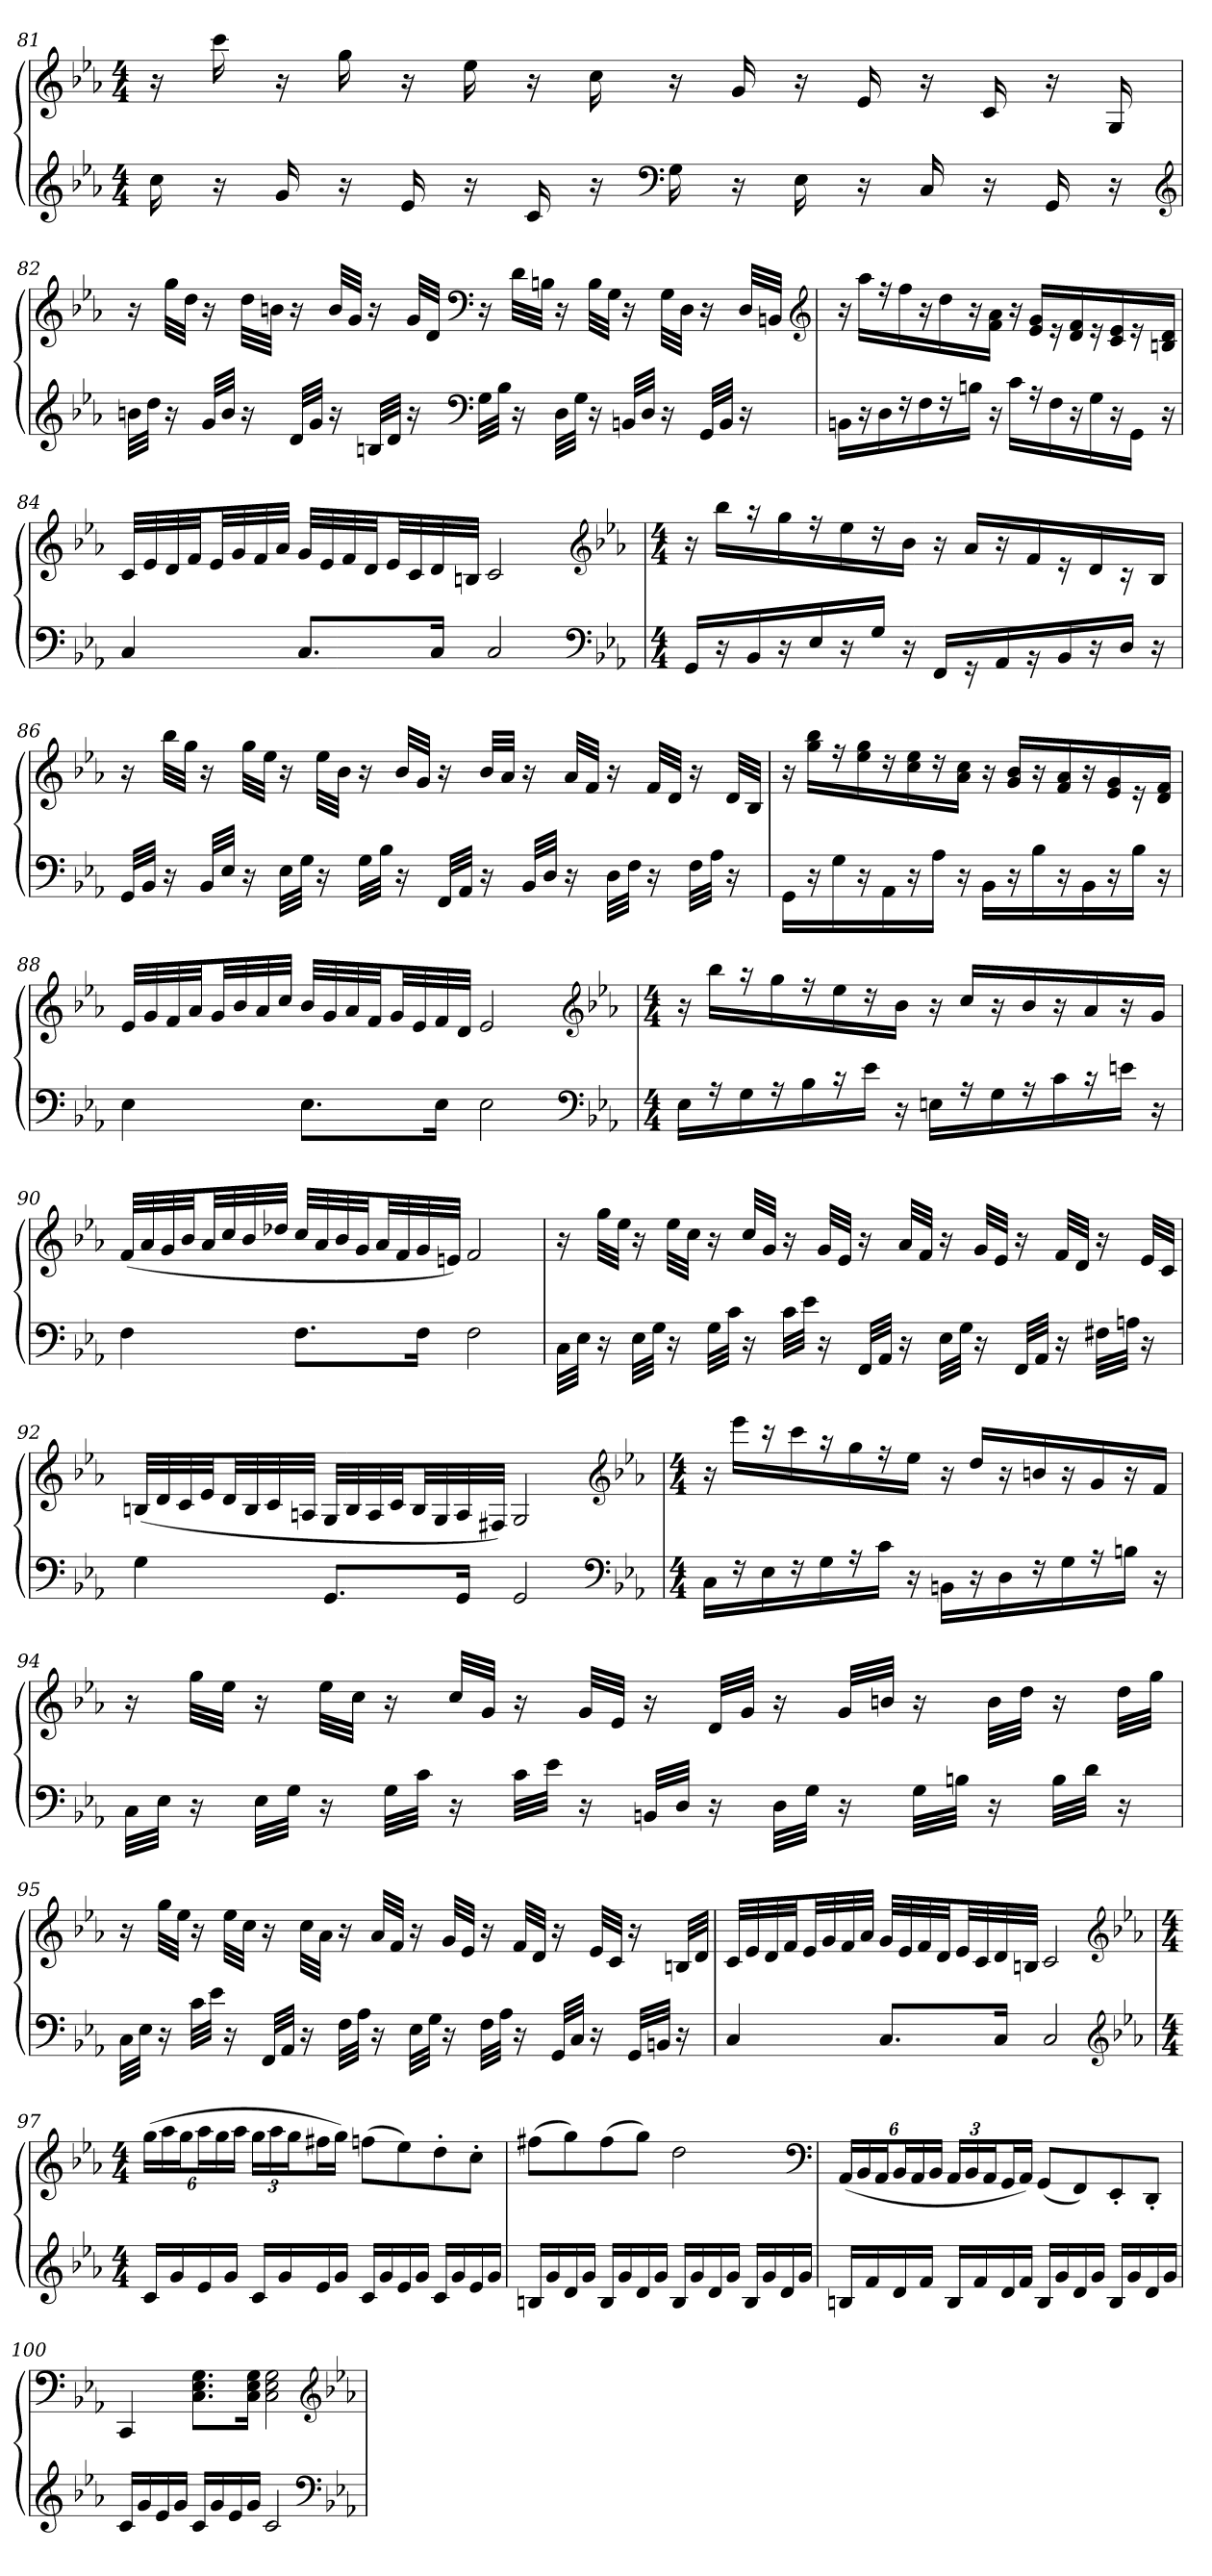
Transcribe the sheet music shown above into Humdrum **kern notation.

**kern	**kern
*part1	*part1
*staff2	*staff1
*clefG2	*clefG2
*k[b-e-a-]	*k[b-e-a-]
*c:	*c:
*M4/4	*M4/4
=81	=81
16cc	16r
16r	16ccc
16g	16r
16r	16gg
16e-	16r
16r	16ee-
16c	16r
16r	16cc
*clefF4	*
16G	16r
16r	16g
16E-	16r
16r	16e-
16C	16r
16r	16c
16GG	16r
16r	16G
*clefG2	*
=82	=82
32bnLLL	16r
32ddJJJ	.
16r	32ggLLL
.	32ddJJJ
32gLLL	16r
32bJJJ	.
16r	32ddLLL
.	32bnJJJ
32dLLL	16r
32gJJJ	.
16r	32bLLL
.	32gJJJ
32BnLLL	16r
32dJJJ	.
16r	32gLLL
.	32dJJJ
*clefF4	*clefF4
32GLLL	16r
32BJJJ	.
16r	32dLLL
.	32BnJJJ
32DLLL	16r
32GJJJ	.
16r	32BLLL
.	32GJJJ
32BBnLLL	16r
32DJJJ	.
16r	32GLLL
.	32DJJJ
32GGLLL	16r
32BBJJJ	.
16r	32DLLL
.	32BBnJJJ
*	*clefG2
=83	=83
16BBnLL	16r
16r	16aa-LL
16D	16r
16r	16ff
16F	16r
16r	16dd
16BnJJ	16r
16r	16f 16a-JJ
16cLL	16r
16r	16e- 16gLL
16F	16r
16r	16d 16f
16G	16r
16r	16c 16e-
16GGJJ	16r
16r	16Bn 16dJJ
=84	=84
4C	32cLLL
.	32e-
.	32d
.	32fJJ
.	32e-LL
.	32g
.	32f
.	32a-JJJ
8.CL	32gLLL
.	32e-
.	32f
.	32dJJ
.	32e-LL
.	32c
16CJk	32d
.	32BnJJJ
2C	2c
*clefF4	*clefG2
*k[b-e-a-]	*k[b-e-a-]
*c:	*c:
=85	=85
*M4/4	*M4/4
16GGLL	16r
16r	16bb-LL
16BB-	16r
16r	16gg
16E-	16r
16r	16ee-
16GJJ	16r
16r	16b-JJ
16FFLL	16r
16r	16a-LL
16AA-	16r
16r	16f
16BB-	16r
16r	16d
16DJJ	16r
16r	16B-JJ
=86	=86
32GGLLL	16r
32BB-JJJ	.
16r	32bb-LLL
.	32ggJJJ
32BB-LLL	16r
32E-JJJ	.
16r	32ggLLL
.	32ee-JJJ
32E-LLL	16r
32GJJJ	.
16r	32ee-LLL
.	32b-JJJ
32GLLL	16r
32B-JJJ	.
16r	32b-LLL
.	32gJJJ
32FFLLL	16r
32AA-JJJ	.
16r	32b-LLL
.	32a-JJJ
32BB-LLL	16r
32DJJJ	.
16r	32a-LLL
.	32fJJJ
32DLLL	16r
32FJJJ	.
16r	32fLLL
.	32dJJJ
32FLLL	16r
32A-JJJ	.
16r	32dLLL
.	32B-JJJ
=87	=87
16GGLL	16r
16r	16gg 16bb-LL
16G	16r
16r	16ee- 16gg
16AA-	16r
16r	16cc 16ee-
16A-JJ	16r
16r	16a- 16ccJJ
16BB-LL	16r
16r	16g 16b-LL
16B-	16r
16r	16f 16a-
16BB-	16r
16r	16e- 16g
16B-JJ	16r
16r	16d 16fJJ
=88	=88
4E-	32e-LLL
.	32g
.	32f
.	32a-JJ
.	32gLL
.	32b-
.	32a-
.	32ccJJJ
8.E-L	32b-LLL
.	32g
.	32a-
.	32fJJ
.	32gLL
.	32e-
16E-Jk	32f
.	32dJJJ
2E-	2e-
*clefF4	*clefG2
*k[b-e-a-]	*k[b-e-a-]
*c:	*c:
=89	=89
*M4/4	*M4/4
16E-LL	16r
16r	16bb-LL
16G	16r
16r	16gg
16B-	16r
16r	16ee-
16e-JJ	16r
16r	16b-JJ
16EnLL	16r
16r	16ccLL
16G	16r
16r	16b-
16c	16r
16r	16a-
16enJJ	16r
16r	16gJJ
=90	=90
4F	(32fLLL
.	32a-
.	32g
.	32b-JJ
.	32a-LL
.	32cc
.	32b-
.	32dd-XJJJ
8.FL	32ccLLL
.	32a-
.	32b-
.	32gJJ
.	32a-LL
.	32f
16FJk	32g
.	32enJJJ)
2F	2f
=91	=91
32CLLL	16r
32E-JJJ	.
16r	32ggLLL
.	32ee-JJJ
32E-LLL	16r
32GJJJ	.
16r	32ee-LLL
.	32ccJJJ
32GLLL	16r
32cJJJ	.
16r	32ccLLL
.	32gJJJ
32cLLL	16r
32e-JJJ	.
16r	32gLLL
.	32e-JJJ
32FFLLL	16r
32AA-JJJ	.
16r	32a-LLL
.	32fJJJ
32E-LLL	16r
32GJJJ	.
16r	32gLLL
.	32e-JJJ
32FFLLL	16r
32AA-JJJ	.
16r	32fLLL
.	32dJJJ
32F#XLLL	16r
32AnJJJ	.
16r	32e-LLL
.	32cJJJ
=92	=92
4G	(32BnLLL
.	32d
.	32c
.	32e-JJ
.	32dLL
.	32B
.	32c
.	32AnJJJ
8.GGL	32GLLL
.	32B
.	32A
.	32cJJ
.	32BLL
.	32G
16GGJk	32A
.	32F#XJJJ)
2GG	2G
*clefF4	*clefG2
*k[b-e-a-]	*k[b-e-a-]
*c:	*c:
=93	=93
*M4/4	*M4/4
16CLL	16r
16r	16eee-LL
16E-	16r
16r	16ccc
16G	16r
16r	16gg
16cJJ	16r
16r	16ee-JJ
16BBnLL	16r
16r	16ddLL
16D	16r
16r	16bn
16G	16r
16r	16g
16BnJJ	16r
16r	16fJJ
=94	=94
32CLLL	16r
32E-JJJ	.
16r	32ggLLL
.	32ee-JJJ
32E-LLL	16r
32GJJJ	.
16r	32ee-LLL
.	32ccJJJ
32GLLL	16r
32cJJJ	.
16r	32ccLLL
.	32gJJJ
32cLLL	16r
32e-JJJ	.
16r	32gLLL
.	32e-JJJ
32BBnLLL	16r
32DJJJ	.
16r	32dLLL
.	32gJJJ
32DLLL	16r
32GJJJ	.
16r	32gLLL
.	32bnJJJ
32GLLL	16r
32BnJJJ	.
16r	32bLLL
.	32ddJJJ
32BLLL	16r
32dJJJ	.
16r	32ddLLL
.	32ggJJJ
=95	=95
32CLLL	16r
32E-JJJ	.
16r	32ggLLL
.	32ee-JJJ
32cLLL	16r
32e-JJJ	.
16r	32ee-LLL
.	32ccJJJ
32FFLLL	16r
32AA-JJJ	.
16r	32ccLLL
.	32a-JJJ
32FLLL	16r
32A-JJJ	.
16r	32a-LLL
.	32fJJJ
32E-LLL	16r
32GJJJ	.
16r	32gLLL
.	32e-JJJ
32FLLL	16r
32A-JJJ	.
16r	32fLLL
.	32dJJJ
32GGLLL	16r
32CJJJ	.
16r	32e-LLL
.	32cJJJ
32GGLLL	16r
32BBnJJJ	.
16r	32BnLLL
.	32dJJJ
=96	=96
4C	32cLLL
.	32e-
.	32d
.	32fJJ
.	32e-LL
.	32g
.	32f
.	32a-JJJ
8.CL	32gLLL
.	32e-
.	32f
.	32dJJ
.	32e-LL
.	32c
16CJk	32d
.	32BnJJJ
2C	2c
*clefG2	*clefG2
*k[b-e-a-]	*k[b-e-a-]
*c:	*c:
=97	=97
*M4/4	*M4/4
16cLL	(24ggLL
.	24aa-
16g	.
.	24ggJ
16e-	24aa-L
.	24gg
16gJJ	.
.	24aa-JJ
16cLL	24ggLL
.	24aa-
16g	.
.	24ggJ
16e-	16ff#XL
16gJJ	16ggJJ)
16cLL	(8ffnL
16g	.
16e-	8ee-)
16gJJ	.
16cLL	8dd'
16g	.
16e-	8cc'J
16gJJ	.
=98	=98
16BnLL	(8ff#XL
16g	.
16d	8gg)
16gJJ	.
16BLL	(8ff#
16g	.
16d	8ggJ)
16gJJ	.
16BLL	2dd
16g	.
16d	.
16gJJ	.
16BLL	.
16g	.
16d	.
16gJJ	.
*	*clefF4
=99	=99
16BnLL	(24AA-LL
.	24BB-
16f	.
.	24AA-J
16d	24BB-L
.	24AA-
16fJJ	.
.	24BB-JJ
16BLL	24AA-LL
.	24BB-
16f	.
.	24AA-J
16d	16GGL
16fJJ	16AA-JJ)
16BLL	(8GGL
16g	.
16d	8FF)
16gJJ	.
16BLL	8EE-'
16g	.
16d	8DD'J
16gJJ	.
=100	=100
16cLL	4CC
16g	.
16e-	.
16gJJ	.
16cLL	8.C 8.E- 8.GL
16g	.
16e-	.
16gJJ	16C 16E- 16GJk
2c	2C 2E- 2G
*clefF4	*clefG2
*k[b-e-a-]	*k[b-e-a-]
*c:	*c:
=	=
*-	*-
